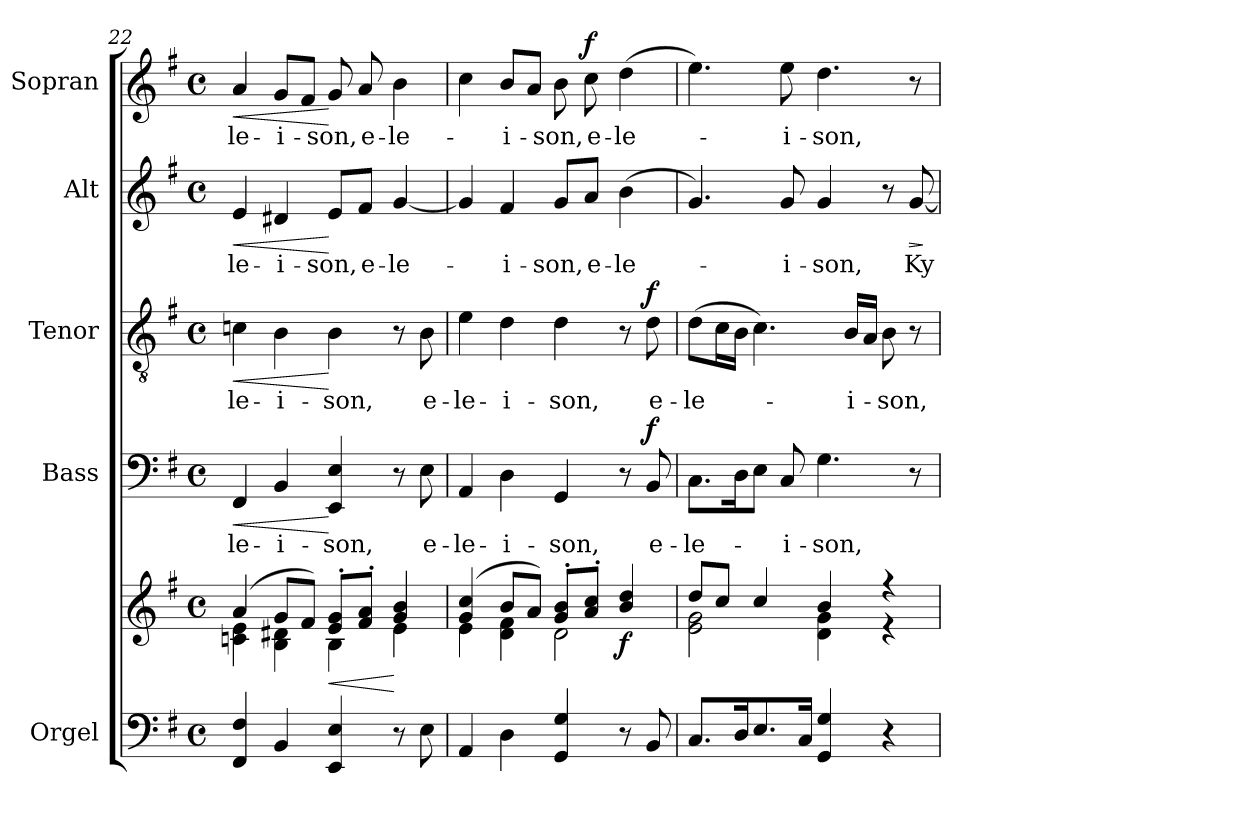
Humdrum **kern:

**kern	**kern	**dynam	**kern	**text	**dynam	**kern	**text	**dynam	**kern	**text	**dynam	**kern	**text	**dynam
*part5	*part5	*part5	*part4	*part4	*part4	*part3	*part3	*part3	*part2	*part2	*part2	*part1	*part1	*part1
*staff6	*staff5	*staff5/6	*staff4	*staff4	*staff4	*staff3	*staff3	*staff3	*staff2	*staff2	*staff2	*staff1	*staff1	*staff1
*I"Orgel	*	*	*I"Bass	*	*	*I"Tenor	*	*	*I"Alt	*	*	*I"Sopran	*	*
*I'Org.	*	*	*I'B.	*	*	*I'T.	*	*	*I'A.	*	*	*I'S.	*	*
*clefF4	*clefG2	*	*clefF4	*	*	*clefGv2	*	*	*clefG2	*	*	*clefG2	*	*
*k[f#]	*k[f#]	*	*k[f#]	*	*	*k[f#]	*	*	*k[f#]	*	*	*k[f#]	*	*
*G:	*G:	*	*G:	*	*	*G:	*	*	*G:	*	*	*G:	*	*
*M4/4	*M4/4	*	*M4/4	*	*	*M4/4	*	*	*M4/4	*	*	*M4/4	*	*
*met(c)	*met(c)	*	*met(c)	*	*	*met(c)	*	*	*met(c)	*	*	*met(c)	*	*
=22	=22	=22	=22	=22	=22	=22	=22	=22	=22	=22	=22	=22	=22	=22
*	*^	*	*	*	*	*	*	*	*	*	*	*	*	*
!	!	!	!	!	!LO:LY:b	!LO:HP:b	!	!LO:LY:b	!LO:HP:b	!	!LO:LY:b	!LO:HP:b	!	!LO:LY:b	!LO:HP:b
4FF#/ 4F#/	(4a/	4cn\ 4e\	.	4FF#/	-le-	<	4cn\	-le-	<	4e/	-le-	<	4a/	-le-	<
!	!	!	!	!	!LO:LY:b	!	!	!LO:LY:b	!	!	!LO:LY:b	!	!	!LO:LY:b	!
4BB/	8g/L	4B\ 4d#X\	.	4BB/	-i-	.	4B\	-i-	.	4d#X/	-i-	.	8g/L	-i-	.
.	8f#/J)	.	.	.	.	.	.	.	.	.	.	.	8f#/J	.	.
!	!	!	!LO:HP:b	!	!LO:LY:b	!	!	!LO:LY:b	!	!	!LO:LY:b	!	!	!LO:LY:b	!
4EE/ 4E/	8e/'< 8g/'<L	4B\	<	4EE/ 4E/	-son,	[	4B\	-son,	[	8e/L	-son,	[	8g/	-son,	[
!	!	!	!	!	!	!	!	!	!	!	!LO:LY:b	!	!	!LO:LY:b	!
.	8f#/'> 8a/'>J	.	.	.	.	.	.	.	.	8f#/J	e-	.	8a/	e-	.
!	!	!	!	!	!	!	!	!	!	!	!LO:LY:b	!	!	!LO:LY:b	!
8r	4g/ 4b/	4e\	[	8r	.	.	8r	.	.	[4g/	-le-	.	4b\	-le-	.
!	!	!	!	!	!LO:LY:b	!	!	!LO:LY:b	!	!	!	!	!	!	!
8E\	.	.	.	8E\	e-	.	8B\	e-	.	.	.	.	.	.	.
!!LO:PB:g=z
=23	=23	=23	=23	=23	=23	=23	=23	=23	=23	=23	=23	=23	=23	=23	=23
!	!	!	!	!	!LO:LY:b	!	!	!LO:LY:b	!	!	!	!	!	!	!
4AA/	(4g/ 4cc/	4e\	.	4AA/	-le-	.	4e\	-le-	.	4g/]	.	.	4cc\	.	.
!	!	!	!	!	!LO:LY:b	!	!	!LO:LY:b	!	!	!LO:LY:b	!	!	!LO:LY:b	!
4D\	8b/L	4d\ 4f#\	.	4D\	-i-	.	4d\	-i-	.	4f#/	-i-	.	8b/L	-i-	.
.	8a/J)	.	.	.	.	.	.	.	.	.	.	.	8a/J	.	.
!	!	!	!	!	!LO:LY:b	!	!	!LO:LY:b	!	!	!LO:LY:b	!	!	!LO:LY:b	!
4GG/ 4G/	8g/'> 8b/'>L	2d\	.	4GG/	-son,	.	4d\	-son,	.	8g/L	-son,	.	8b\	-son,	.
!	!	!	!	!	!	!	!	!	!	!	!LO:LY:b	!	!	!LO:LY:b	!LO:DY:a
.	8a/'> 8cc/'>J	.	.	.	.	.	.	.	.	8a/J	e-	.	8cc\	e-	f
!	!	!	!LO:DY:b	!	!	!	!	!	!	!	!LO:LY:b	!	!	!LO:LY:b	!
8r	4b/ 4dd/	.	f	8r	.	.	8r	.	.	(>4b\	-le-	.	(>4dd\	-le-	.
!	!	!	!	!	!LO:LY:b	!LO:DY:a	!	!LO:LY:b	!LO:DY:a	!	!	!	!	!	!
8BB/	.	.	.	8BB/	e-	f	8d\	e-	f	.	.	.	.	.	.
=24	=24	=24	=24	=24	=24	=24	=24	=24	=24	=24	=24	=24	=24	=24	=24
!	!	!	!	!	!LO:LY:b	!	!	!LO:LY:b	!	!	!	!	!	!	!
8.C/L	8dd/L	2e\ 2g\	.	8.C\L	-le-	.	(>8d\L	-le-	.	4.g/)	.	.	4.ee\)	.	.
.	8cc/J	.	.	.	.	.	16c\L	.	.	.	.	.	.	.	.
16D/k	.	.	.	16D\k	.	.	16B\JJ	.	.	.	.	.	.	.	.
8.E/	4cc/	.	.	8E\J	.	.	4.c\)	.	.	.	.	.	.	.	.
!	!	!	!	!	!LO:LY:b	!	!	!	!	!	!LO:LY:b	!	!	!LO:LY:b	!
.	.	.	.	8C/	-i-	.	.	.	.	8g/	-i-	.	8ee\	-i-	.
16C/Jk	.	.	.	.	.	.	.	.	.	.	.	.	.	.	.
!	!	!	!	!	!LO:LY:b	!	!	!	!	!	!LO:LY:b	!	!	!LO:LY:b	!
4GG/ 4G/	4b/	4d\ 4g\	.	4.G\	-son,	.	.	.	.	4g/	-son,	.	4.dd\	-son,	.
!	!	!	!	!	!	!	!	!LO:LY:b	!	!	!	!	!	!	!
.	.	.	.	.	.	.	16B/LL	-i-	.	.	.	.	.	.	.
.	.	.	.	.	.	.	16A/JJ	.	.	.	.	.	.	.	.
!	!	!	!	!	!	!	!	!LO:LY:b	!	!	!	!	!	!	!
4r	4r	4r	.	.	.	.	8B\	-son,	.	8r	.	.	.	.	.
!	!	!	!	!	!	!	!	!	!	!	!LO:LY:b	!LO:HP:b	!	!	!
.	.	.	.	8r	.	.	8r	.	.	[8g/	Ky-	>	8r	.	.
*	*v	*v	*	*	*	*	*	*	*	*	*	*	*	*	*
.	.	.	.	.	.	.	.	.	.	.	]	.	.	.
=	=	=	=	=	=	=	=	=	=	=	=	=	=	=
*-	*-	*-	*-	*-	*-	*-	*-	*-	*-	*-	*-	*-	*-	*-
